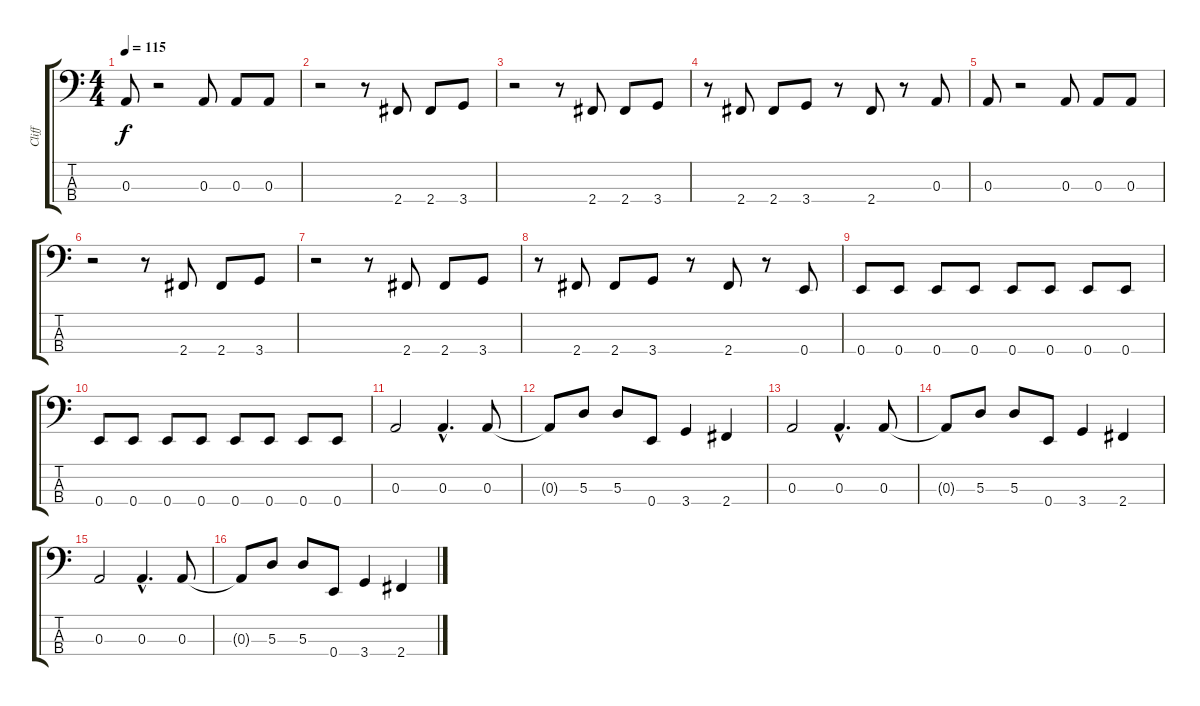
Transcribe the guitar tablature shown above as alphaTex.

\track ("Cliff" "Cliff") {instrument electricbasspick}
\staff {score tabs}
\tuning (G2 D2 A1 E1) {hide}
\ts (4 4)
\tempo 115
\clef f4
\ks c
0.3.8{dy f} r.2 0.3.8 0.3.8 0.3.8 |
r.2 r.8 2.4.8 2.4.8 3.4.8 |
r.2 r.8 2.4.8 2.4.8 3.4.8 |
r.8 2.4.8 2.4.8 3.4.8 r.8 2.4.8 r.8 0.3.8 |
0.3.8 r.2 0.3.8 0.3.8 0.3.8 |
r.2 r.8 2.4.8 2.4.8 3.4.8 |
r.2 r.8 2.4.8 2.4.8 3.4.8 |
r.8 2.4.8 2.4.8 3.4.8 r.8 2.4.8 r.8 0.4.8 |
0.4.8 0.4.8 0.4.8 0.4.8 0.4.8 0.4.8 0.4.8 0.4.8 |
0.4.8 0.4.8 0.4.8 0.4.8 0.4.8 0.4.8 0.4.8 0.4.8 |
0.3.2 0.3{hac}.4{d} 0.3.8 |
0.3{t}.8 5.3.8 5.3.8 0.4.8 3.4.4 2.4.4 |
0.3.2 0.3{hac}.4{d} 0.3.8 |
0.3{t}.8 5.3.8 5.3.8 0.4.8 3.4.4 2.4.4 |
0.3.2 0.3{hac}.4{d} 0.3.8 |
0.3{t}.8 5.3.8 5.3.8 0.4.8 3.4.4 2.4.4
